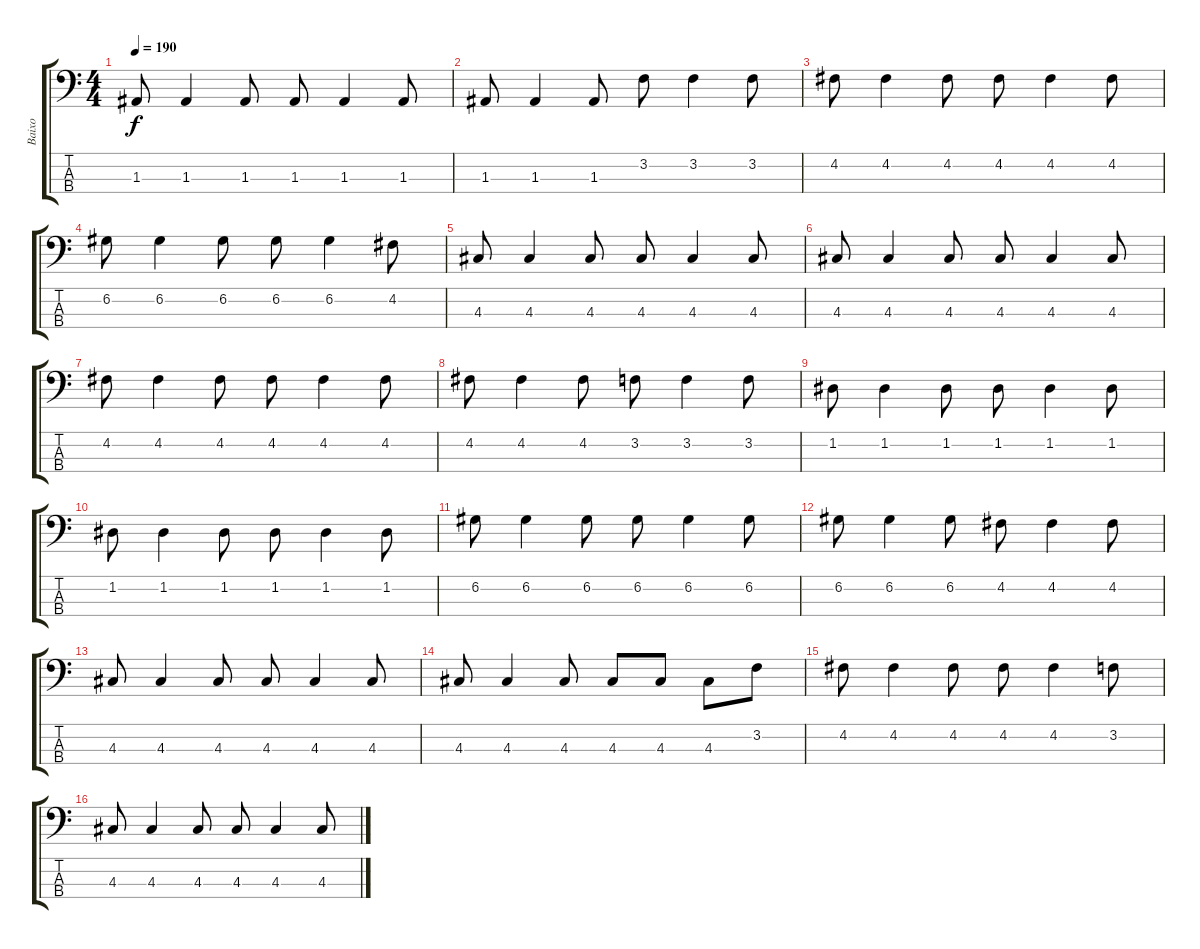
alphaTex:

\track ("Baixo" "Baixo") {instrument electricbasspick}
\staff {score tabs}
\tuning (G2 D2 A1 E1) {hide}
\ts (4 4)
\tempo 190
\clef f4
\ks c
1.3.8{dy f} 1.3.4 1.3.8 1.3.8 1.3.4 1.3.8 |
1.3.8 1.3.4 1.3.8 3.2.8 3.2.4 3.2.8 |
4.2.8 4.2.4 4.2.8 4.2.8 4.2.4 4.2.8 |
6.2.8 6.2.4 6.2.8 6.2.8 6.2.4 4.2.8 |
4.3.8 4.3.4 4.3.8 4.3.8 4.3.4 4.3.8 |
4.3.8 4.3.4 4.3.8 4.3.8 4.3.4 4.3.8 |
4.2.8 4.2.4 4.2.8 4.2.8 4.2.4 4.2.8 |
4.2.8 4.2.4 4.2.8 3.2.8 3.2.4 3.2.8 |
1.2.8 1.2.4 1.2.8 1.2.8 1.2.4 1.2.8 |
1.2.8 1.2.4 1.2.8 1.2.8 1.2.4 1.2.8 |
6.2.8 6.2.4 6.2.8 6.2.8 6.2.4 6.2.8 |
6.2.8 6.2.4 6.2.8 4.2.8 4.2.4 4.2.8 |
4.3.8 4.3.4 4.3.8 4.3.8 4.3.4 4.3.8 |
4.3.8 4.3.4 4.3.8 4.3.8 4.3.8 4.3.8 3.2.8 |
4.2.8 4.2.4 4.2.8 4.2.8 4.2.4 3.2.8 |
4.3.8 4.3.4 4.3.8 4.3.8 4.3.4 4.3.8
